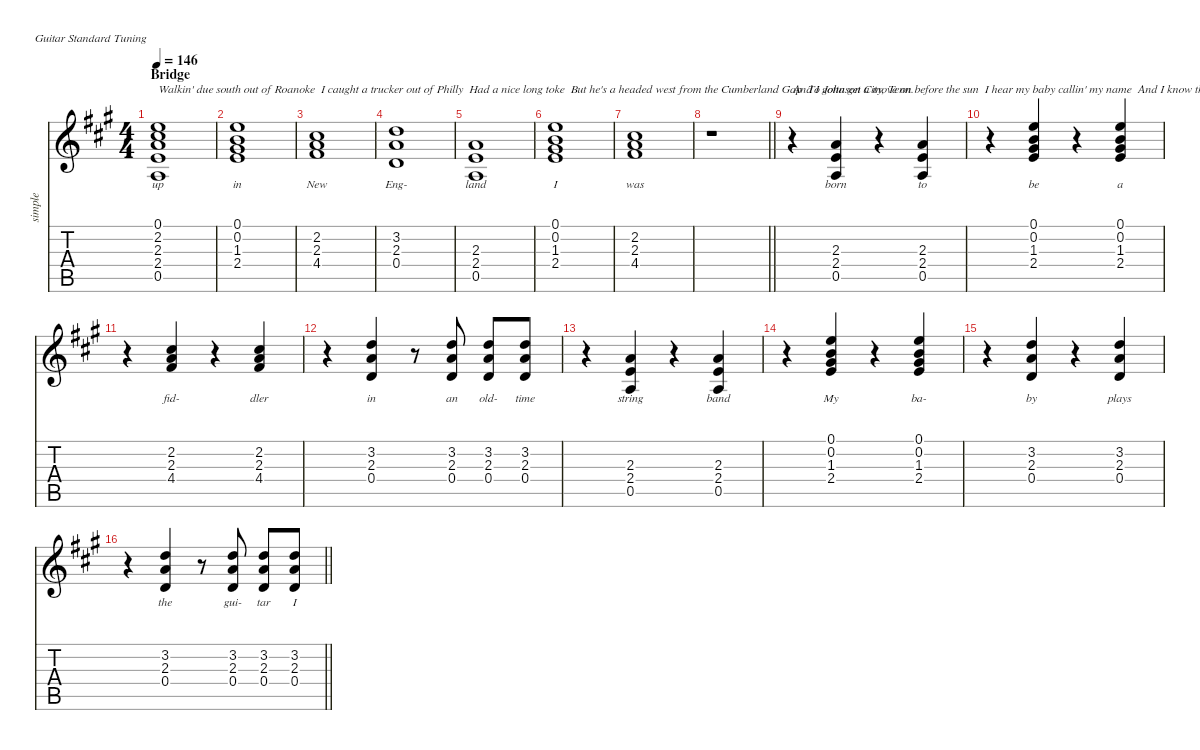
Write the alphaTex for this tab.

\defaultSystemsLayout 4
\hideDynamics
\bracketExtendMode nobrackets
\otherSystemsTrackNameOrientation horizontal
\track ("Guitar - simple" "simple") {defaultSystemsLayout 8 mute instrument acousticguitarsteel}
\staff {score tabs}
\tuning (E4 B3 G3 D3 A2 E2)
\ts (4 4)
\section ("" "Bridge")
\tempo 146
\clef g2
\ks a
(2.3{acc forcenatural} 2.4{acc forcenatural} 0.5{acc forcenatural} 2.2{acc #} 0.1{acc forcenatural}).1{txt "Walkin' due south out of Roanoke  I caught a trucker out of Philly  Had a nice long toke  But he's a headed west from the Cumberland Gap  To Johnson City, Tenn." lyrics (0 "up") lyrics (1 "") lyrics (2 "") lyrics (3 "") lyrics (4 "") dy f beam Up} |
(0.1{acc forcenatural} 0.2{acc forcenatural} 1.3{acc #} 2.4{acc forcenatural}).1{lyrics (0 "in") lyrics (1 "") lyrics (2 "") lyrics (3 "") lyrics (4 "") beam Up} |
(2.2{acc #} 2.3{acc forcenatural} 4.4{acc #}).1{lyrics (0 "New") lyrics (1 "") lyrics (2 "") lyrics (3 "") lyrics (4 "") beam Up} |
(3.2{acc forcenatural} 2.3{acc forcenatural} 0.4{acc forcenatural}).1{lyrics (0 "Eng-") lyrics (1 "") lyrics (2 "") lyrics (3 "") lyrics (4 "") beam Up} |
(2.3{acc forcenatural} 2.4{acc forcenatural} 0.5{acc forcenatural}).1{lyrics (0 "land") lyrics (1 "") lyrics (2 "") lyrics (3 "") lyrics (4 "") beam Up} |
(0.2{acc forcenatural} 1.3{acc #} 2.4{acc forcenatural} 0.1{acc forcenatural}).1{lyrics (0 "I") lyrics (1 "") lyrics (2 "") lyrics (3 "") lyrics (4 "") beam Up} |
(2.2{acc #} 2.3{acc forcenatural} 4.4{acc #}).1{lyrics (0 "was") lyrics (1 "") lyrics (2 "") lyrics (3 "") lyrics (4 "") beam Up} |
\barLineRight lightlight
r.1{beam Down} |
r.4{txt "And I gotta get a move on before the sun  I hear my baby callin' my name  And I know that she's the only one  And if I die in Raleigh  At least I will die free" beam Down} (2.3{acc forcenatural} 2.4{acc forcenatural} 0.5{acc forcenatural}).4{lyrics (0 "born") lyrics (1 "") lyrics (2 "") lyrics (3 "") lyrics (4 "") beam Up} r.4{beam Up} (2.3{acc forcenatural} 2.4{acc forcenatural} 0.5{acc forcenatural}).4{lyrics (0 "to") lyrics (1 "") lyrics (2 "") lyrics (3 "") lyrics (4 "") beam Up} |
r.4{beam Down} (0.1{acc forcenatural} 0.2{acc forcenatural} 1.3{acc #} 2.4{acc forcenatural}).4{lyrics (0 "be") lyrics (1 "") lyrics (2 "") lyrics (3 "") lyrics (4 "") beam Up} r.4{beam Up} (0.1{acc forcenatural} 0.2{acc forcenatural} 1.3{acc #} 2.4{acc forcenatural}).4{lyrics (0 "a") lyrics (1 "") lyrics (2 "") lyrics (3 "") lyrics (4 "") beam Up} |
r.4{beam Down} (2.2{acc #} 2.3{acc forcenatural} 4.4{acc #}).4{lyrics (0 "fid-") lyrics (1 "") lyrics (2 "") lyrics (3 "") lyrics (4 "") beam Up} r.4{beam Up} (2.2{acc #} 2.3{acc forcenatural} 4.4{acc #}).4{lyrics (0 "dler") lyrics (1 "") lyrics (2 "") lyrics (3 "") lyrics (4 "") beam Up} |
r.4{beam Down} (3.2{acc forcenatural} 2.3{acc forcenatural} 0.4{acc forcenatural}).4{lyrics (0 "in") lyrics (1 "") lyrics (2 "") lyrics (3 "") lyrics (4 "") beam Up} r.8{beam Up} (3.2{acc forcenatural} 2.3{acc forcenatural} 0.4{acc forcenatural}).8{lyrics (0 "an") lyrics (1 "") lyrics (2 "") lyrics (3 "") lyrics (4 "") beam Up} (3.2{acc forcenatural} 2.3{acc forcenatural} 0.4{acc forcenatural}).8{lyrics (0 "old-") lyrics (1 "") lyrics (2 "") lyrics (3 "") lyrics (4 "") beam Up} (3.2{acc forcenatural} 2.3{acc forcenatural} 0.4{acc forcenatural}).8{lyrics (0 "time") lyrics (1 "") lyrics (2 "") lyrics (3 "") lyrics (4 "") beam Up} |
r.4{beam Down} (2.3{acc forcenatural} 2.4{acc forcenatural} 0.5{acc forcenatural}).4{lyrics (0 "string") lyrics (1 "") lyrics (2 "") lyrics (3 "") lyrics (4 "") beam Up} r.4{beam Up} (2.3{acc forcenatural} 2.4{acc forcenatural} 0.5{acc forcenatural}).4{lyrics (0 "band") lyrics (1 "") lyrics (2 "") lyrics (3 "") lyrics (4 "") beam Up} |
r.4{beam Down} (0.1{acc forcenatural} 0.2{acc forcenatural} 1.3{acc #} 2.4{acc forcenatural}).4{lyrics (0 "My") lyrics (1 "") lyrics (2 "") lyrics (3 "") lyrics (4 "") beam Up} r.4{beam Up} (0.1{acc forcenatural} 0.2{acc forcenatural} 1.3{acc #} 2.4{acc forcenatural}).4{lyrics (0 "ba-") lyrics (1 "") lyrics (2 "") lyrics (3 "") lyrics (4 "") beam Up} |
r.4{beam Down} (3.2{acc forcenatural} 2.3{acc forcenatural} 0.4{acc forcenatural}).4{lyrics (0 "by") lyrics (1 "") lyrics (2 "") lyrics (3 "") lyrics (4 "") beam Up} r.4{beam Up} (3.2{acc forcenatural} 2.3{acc forcenatural} 0.4{acc forcenatural}).4{lyrics (0 "plays") lyrics (1 "") lyrics (2 "") lyrics (3 "") lyrics (4 "") beam Up} |
\barLineRight lightlight
r.4{beam Down} (3.2{acc forcenatural} 2.3{acc forcenatural} 0.4{acc forcenatural}).4{lyrics (0 "the") lyrics (1 "") lyrics (2 "") lyrics (3 "") lyrics (4 "") beam Up} r.8{beam Up} (3.2{acc forcenatural} 2.3{acc forcenatural} 0.4{acc forcenatural}).8{lyrics (0 "gui-") lyrics (1 "") lyrics (2 "") lyrics (3 "") lyrics (4 "") beam Up} (3.2{acc forcenatural} 2.3{acc forcenatural} 0.4{acc forcenatural}).8{lyrics (0 "tar") lyrics (1 "") lyrics (2 "") lyrics (3 "") lyrics (4 "") beam Up} (3.2{acc forcenatural} 2.3{acc forcenatural} 0.4{acc forcenatural}).8{lyrics (0 "I") lyrics (1 "") lyrics (2 "") lyrics (3 "") lyrics (4 "") beam Up}
